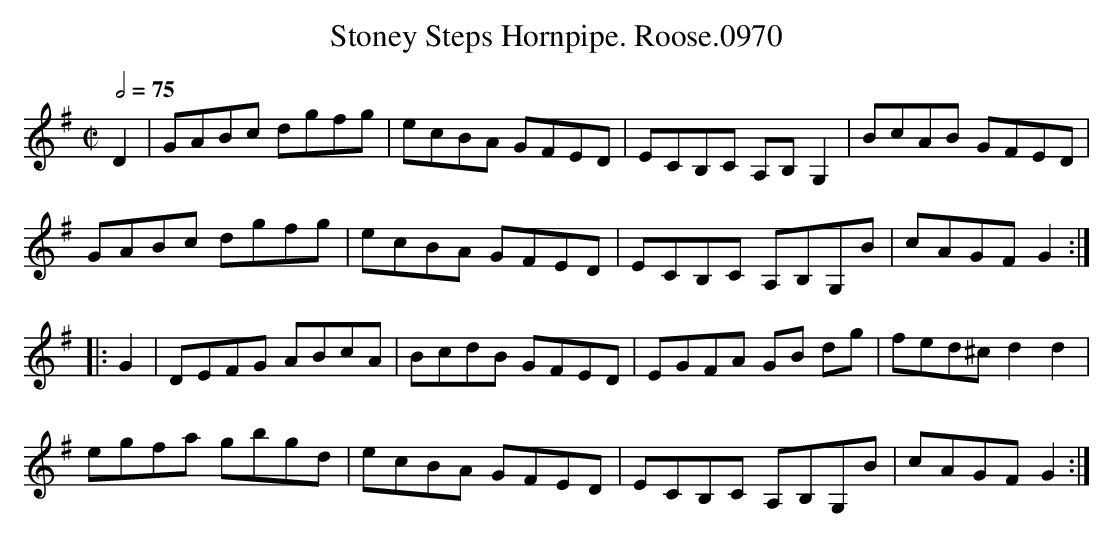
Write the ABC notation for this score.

X:1
T:Stoney Steps Hornpipe. Roose.0970
M:C|
L:1/8
Q:2/4=75
K:G
D2 | GABc dgfg | ecBA GFED | ECB,C A,B,G,2 | BcAB GFED |
GABc dgfg | ecBA GFED | ECB,C A,B,G,B | cAGF G2 :|
|: G2 | DEFG ABcA | BcdB GFED | EGFA GB dg | fed^c d2d2 |
egfa gbgd | ecBA GFED | ECB,C A,B,G,B | cAGF G2 :|
